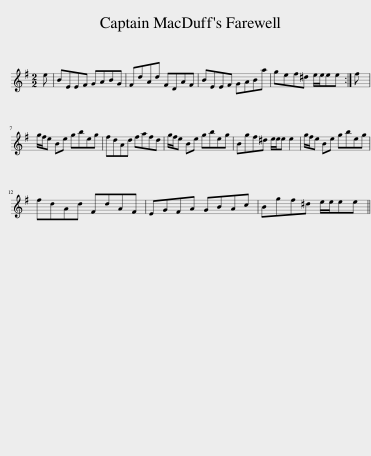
X:1
L:1/8
M:2/2
I:linebreak $
K:Emin
V:1 treble
V:1
 e | BEEF GABG | FdAd FDAF | BEEF GABa | gef^d e/e/ee :| %5
 f |$ g/f/e Be gbeg | fdAd fafd | g/f/e Be gbeg | Bgf^d e/e/e e2 | %10
 g/f/e Be gbeg |$ fdAd FdAF | EGFA GBAc | Bgf^d e/e/ee || %14
